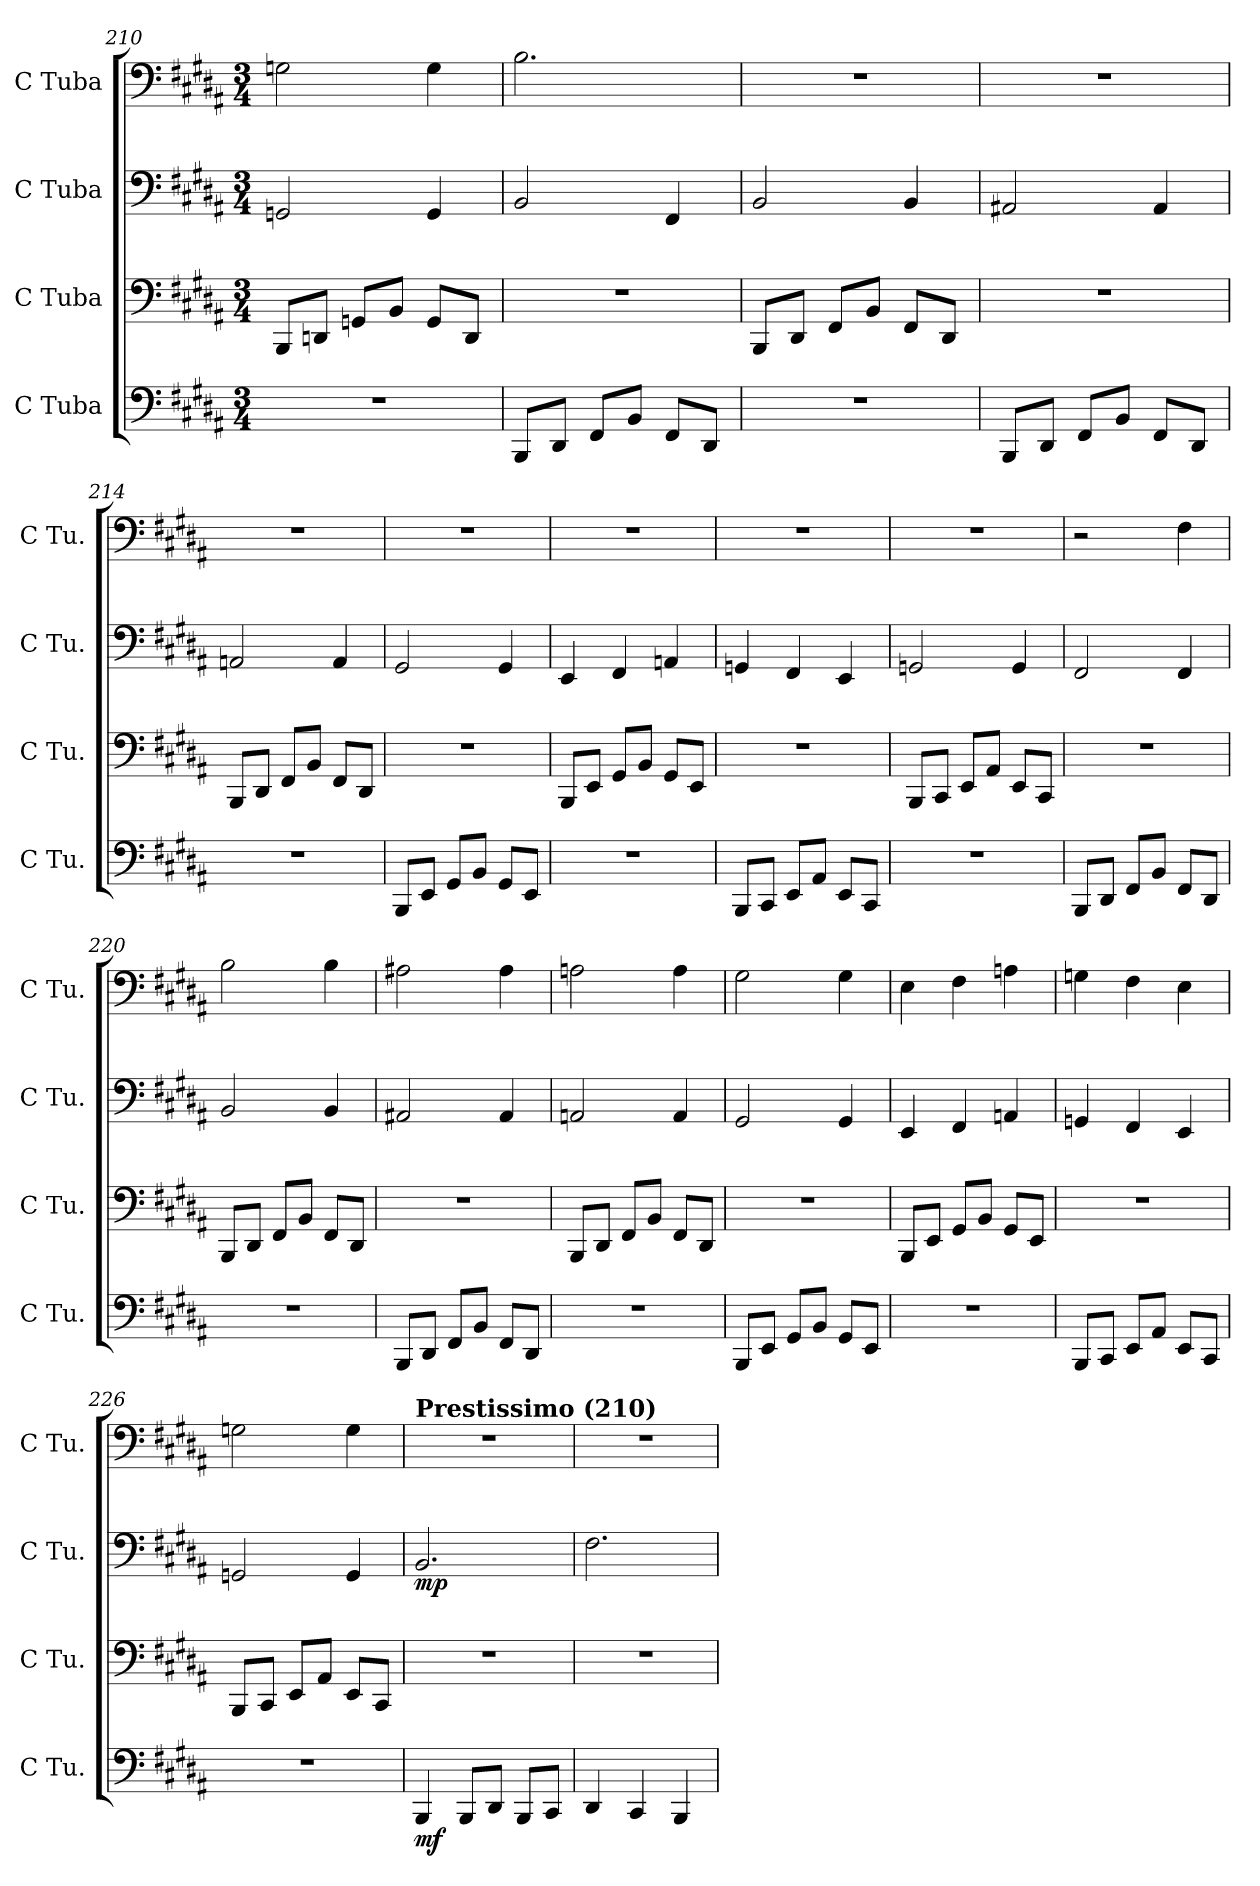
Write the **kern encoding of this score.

**kern	**dynam	**kern	**kern	**dynam	**kern
*part4	*part4	*part3	*part2	*part2	*part1
*staff4	*staff4	*staff3	*staff2	*staff2	*staff1
*I"C Tuba	*	*I"C Tuba	*I"C Tuba	*	*I"C Tuba
*I'C Tu.	*	*I'C Tu.	*I'C Tu.	*	*I'C Tu.
!!LO:LB:g=z
*clefF4	*	*clefF4	*clefF4	*	*clefF4
*k[f#c#g#d#a#]	*	*k[f#c#g#d#a#]	*k[f#c#g#d#a#]	*	*k[f#c#g#d#a#]
*M3/4	*	*M3/4	*M3/4	*	*M3/4
=210	=210	=210	=210	=210	=210
2.r	.	8BBB/L	2GGn/	.	2Gn\
.	.	8DDn/J	.	.	.
.	.	8GGn/L	.	.	.
.	.	8BB/J	.	.	.
.	.	8GG/L	4GG/	.	4G\
.	.	8DD/J	.	.	.
=211	=211	=211	=211	=211	=211
8BBB/L	.	2.r	2BB/	.	2.B\
8DD#/J	.	.	.	.	.
8FF#/L	.	.	.	.	.
8BB/J	.	.	.	.	.
8FF#/L	.	.	4FF#/	.	.
8DD#/J	.	.	.	.	.
=212	=212	=212	=212	=212	=212
2.r	.	8BBB/L	2BB/	.	2.r
.	.	8DD#/J	.	.	.
.	.	8FF#/L	.	.	.
.	.	8BB/J	.	.	.
.	.	8FF#/L	4BB/	.	.
.	.	8DD#/J	.	.	.
=213	=213	=213	=213	=213	=213
8BBB/L	.	2.r	2AA#X/	.	2.r
8DD#/J	.	.	.	.	.
8FF#/L	.	.	.	.	.
8BB/J	.	.	.	.	.
8FF#/L	.	.	4AA#/	.	.
8DD#/J	.	.	.	.	.
=214	=214	=214	=214	=214	=214
2.r	.	8BBB/L	2AAn/	.	2.r
.	.	8DD#/J	.	.	.
.	.	8FF#/L	.	.	.
.	.	8BB/J	.	.	.
.	.	8FF#/L	4AA/	.	.
.	.	8DD#/J	.	.	.
!!LO:PB:g=z
=215	=215	=215	=215	=215	=215
8BBB/L	.	2.r	2GG#/	.	2.r
8EE/J	.	.	.	.	.
8GG#/L	.	.	.	.	.
8BB/J	.	.	.	.	.
8GG#/L	.	.	4GG#/	.	.
8EE/J	.	.	.	.	.
=216	=216	=216	=216	=216	=216
2.r	.	8BBB/L	4EE/	.	2.r
.	.	8EE/J	.	.	.
.	.	8GG#/L	4FF#/	.	.
.	.	8BB/J	.	.	.
.	.	8GG#/L	4AAn/	.	.
.	.	8EE/J	.	.	.
=217	=217	=217	=217	=217	=217
8BBB/L	.	2.r	4GGn/	.	2.r
8CC#/J	.	.	.	.	.
8EE/L	.	.	4FF#/	.	.
8AA#/J	.	.	.	.	.
8EE/L	.	.	4EE/	.	.
8CC#/J	.	.	.	.	.
=218	=218	=218	=218	=218	=218
2.r	.	8BBB/L	2GGn/	.	2.r
.	.	8CC#/J	.	.	.
.	.	8EE/L	.	.	.
.	.	8AA#/J	.	.	.
.	.	8EE/L	4GG/	.	.
.	.	8CC#/J	.	.	.
=219	=219	=219	=219	=219	=219
8BBB/L	.	2.r	2FF#/	.	2r
8DD#/J	.	.	.	.	.
8FF#/L	.	.	.	.	.
8BB/J	.	.	.	.	.
8FF#/L	.	.	4FF#/	.	4F#\
8DD#/J	.	.	.	.	.
!!LO:LB:g=z
=220	=220	=220	=220	=220	=220
2.r	.	8BBB/L	2BB/	.	2B\
.	.	8DD#/J	.	.	.
.	.	8FF#/L	.	.	.
.	.	8BB/J	.	.	.
.	.	8FF#/L	4BB/	.	4B\
.	.	8DD#/J	.	.	.
=221	=221	=221	=221	=221	=221
8BBB/L	.	2.r	2AA#X/	.	2A#X\
8DD#/J	.	.	.	.	.
8FF#/L	.	.	.	.	.
8BB/J	.	.	.	.	.
8FF#/L	.	.	4AA#/	.	4A#\
8DD#/J	.	.	.	.	.
=222	=222	=222	=222	=222	=222
2.r	.	8BBB/L	2AAn/	.	2An\
.	.	8DD#/J	.	.	.
.	.	8FF#/L	.	.	.
.	.	8BB/J	.	.	.
.	.	8FF#/L	4AA/	.	4A\
.	.	8DD#/J	.	.	.
=223	=223	=223	=223	=223	=223
8BBB/L	.	2.r	2GG#/	.	2G#\
8EE/J	.	.	.	.	.
8GG#/L	.	.	.	.	.
8BB/J	.	.	.	.	.
8GG#/L	.	.	4GG#/	.	4G#\
8EE/J	.	.	.	.	.
=224	=224	=224	=224	=224	=224
2.r	.	8BBB/L	4EE/	.	4E\
.	.	8EE/J	.	.	.
.	.	8GG#/L	4FF#/	.	4F#\
.	.	8BB/J	.	.	.
.	.	8GG#/L	4AAn/	.	4An\
.	.	8EE/J	.	.	.
!!LO:LB:g=z
=225	=225	=225	=225	=225	=225
8BBB/L	.	2.r	4GGn/	.	4Gn\
8CC#/J	.	.	.	.	.
8EE/L	.	.	4FF#/	.	4F#\
8AA#/J	.	.	.	.	.
8EE/L	.	.	4EE/	.	4E\
8CC#/J	.	.	.	.	.
=226	=226	=226	=226	=226	=226
2.r	.	8BBB/L	2GGn/	.	2Gn\
.	.	8CC#/J	.	.	.
.	.	8EE/L	.	.	.
.	.	8AA#/J	.	.	.
.	.	8EE/L	4GG/	.	4G\
.	.	8CC#/J	.	.	.
=227	=227	=227	=227	=227	=227
!	!	!	!	!	!LO:TX:a:B:t=Prestissimo (210)
!	!LO:DY:b	!	!	!LO:DY:b	!
4BBB/	mf	2.r	2.BB/	mp	2.r
8BBB/L	.	.	.	.	.
8DD#/J	.	.	.	.	.
8BBB/L	.	.	.	.	.
8CC#/J	.	.	.	.	.
=228	=228	=228	=228	=228	=228
4DD#/	.	2.r	2.F#\	.	2.r
4CC#/	.	.	.	.	.
4BBB/	.	.	.	.	.
=	=	=	=	=	=
*-	*-	*-	*-	*-	*-
